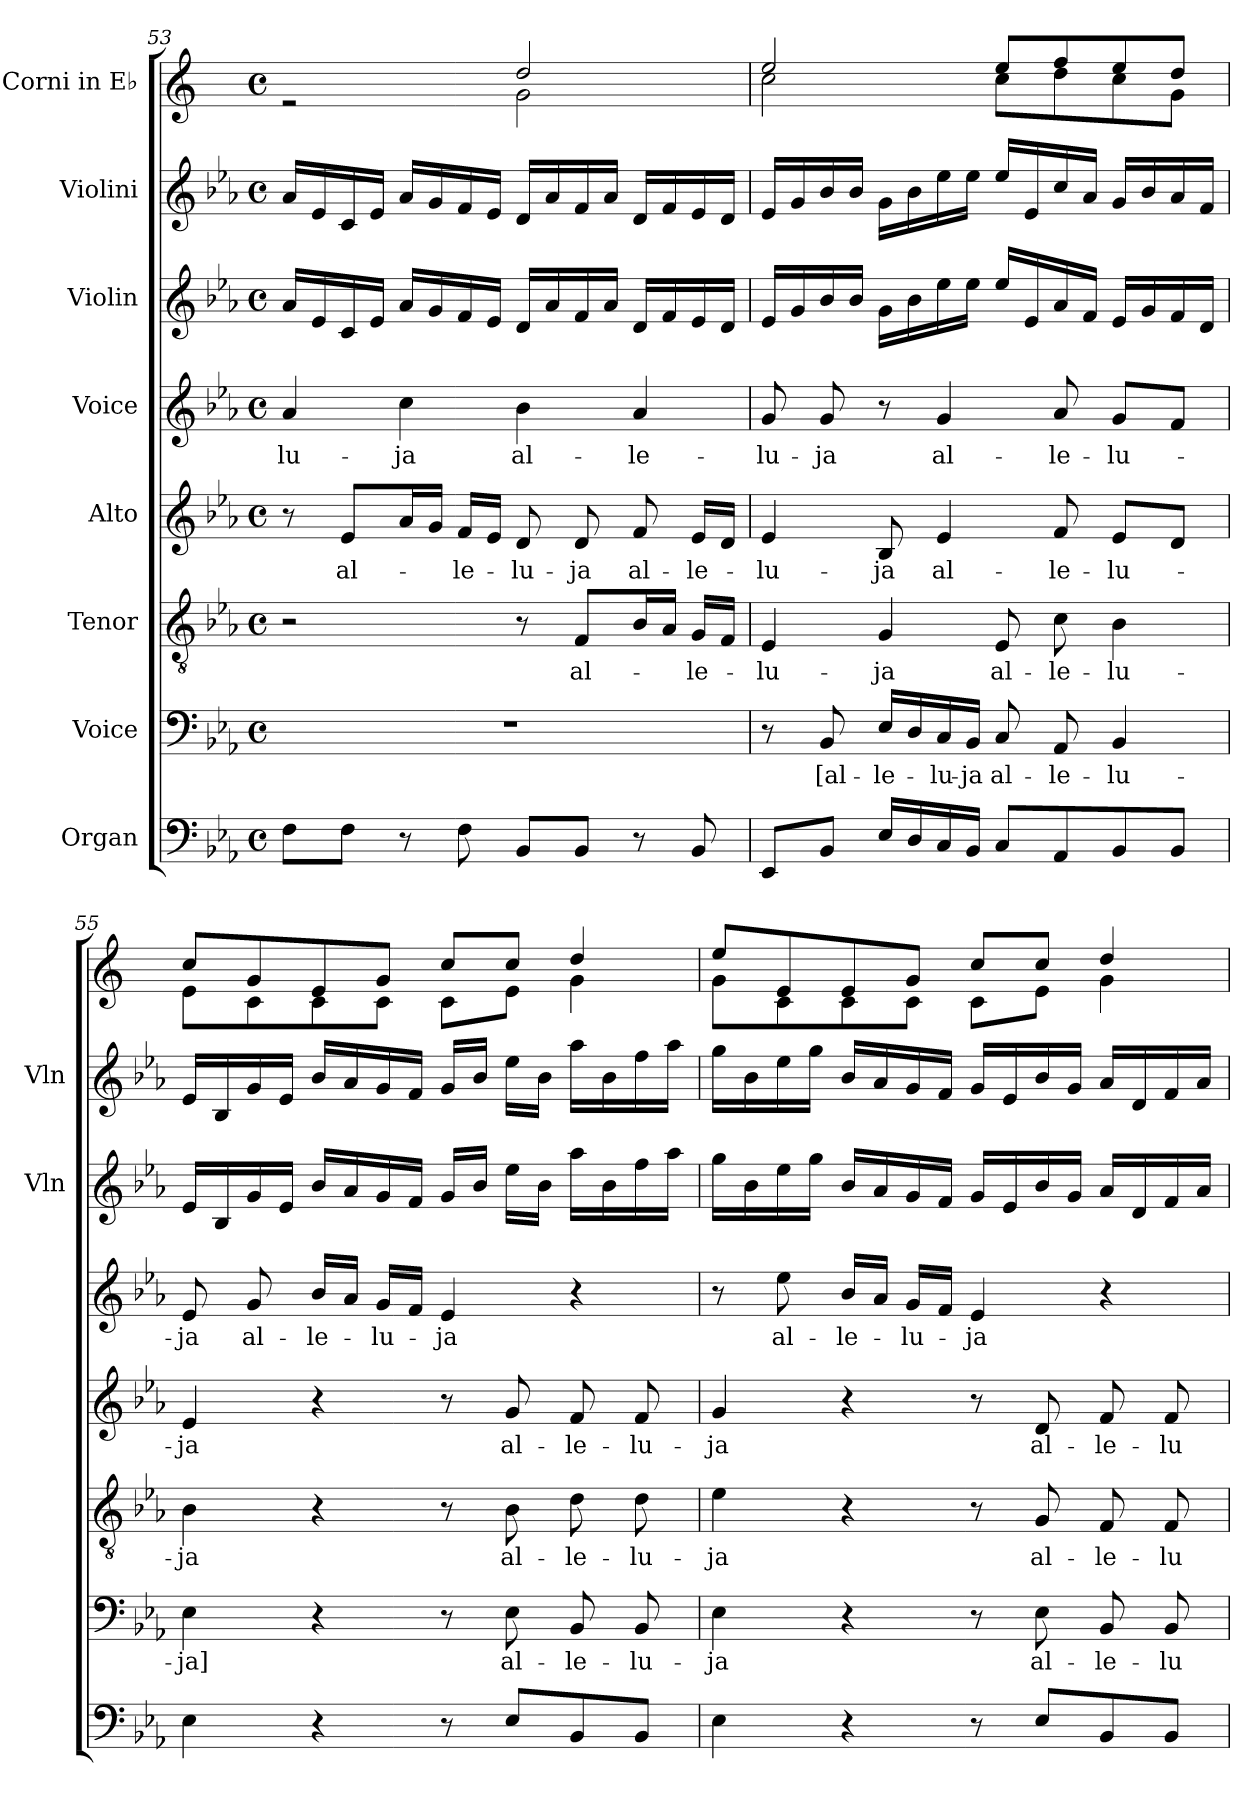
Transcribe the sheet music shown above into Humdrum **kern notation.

**kern	**kern	**text	**kern	**text	**kern	**text	**kern	**text	**kern	**kern	**kern
*part8	*part7	*part7	*part6	*part6	*part5	*part5	*part4	*part4	*part3	*part2	*part1
*staff8	*staff7	*staff7	*staff6	*staff6	*staff5	*staff5	*staff4	*staff4	*staff3	*staff2	*staff1
*I"Organ	*I"Voice	*	*I"Tenor	*	*I"Alto	*	*I"Voice	*	*I"Violin	*I"Violini	*I"Corni in E♭
*	*	*	*	*	*	*	*	*	*I'Vln	*I'Vln	*
*clefF4	*clefF4	*	*clefGv2	*	*clefG2	*	*clefG2	*	*clefG2	*clefG2	*clefG2
*	*	*	*	*	*	*	*	*	*	*	*ITrd5c9
*k[b-e-a-]	*k[b-e-a-]	*	*k[b-e-a-]	*	*k[b-e-a-]	*	*k[b-e-a-]	*	*k[b-e-a-]	*k[b-e-a-]	*k[b-e-a-]
*M4/4	*M4/4	*	*M4/4	*	*M4/4	*	*M4/4	*	*M4/4	*M4/4	*M4/4
*met(c)	*met(c)	*	*met(c)	*	*met(c)	*	*met(c)	*	*met(c)	*met(c)	*met(c)
=53	=53	=53	=53	=53	=53	=53	=53	=53	=53	=53	=53
!	!	!	!	!	!	!	!	!LO:LY:b	!	!	!
*	*	*	*	*	*	*	*	*	*	*	*^
8F\L	1r	.	2r	.	8r	.	4a-/	-lu-	16a-/LL	16a-/LL	2re	2ryy
.	.	.	.	.	.	.	.	.	16e-/	16e-/	.	.
!	!	!	!	!	!	!LO:LY:b	!	!	!	!	!	!
8F\J	.	.	.	.	8e-/L	al-	.	.	16c/	16c/	.	.
.	.	.	.	.	.	.	.	.	16e-/JJ	16e-/JJ	.	.
!	!	!	!	!	!	!	!	!LO:LY:b	!	!	!	!
8r	.	.	.	.	16a-/L	.	4cc\	-ja	16a-/LL	16a-/LL	.	.
.	.	.	.	.	16g/JJ	.	.	.	16g/	16g/	.	.
!	!	!	!	!	!	!LO:LY:b	!	!	!	!	!	!
8F\	.	.	.	.	16f/LL	-le-	.	.	16f/	16f/	.	.
.	.	.	.	.	16e-/JJ	.	.	.	16e-/JJ	16e-/JJ	.	.
!	!	!	!	!	!	!LO:LY:b	!	!LO:LY:b	!	!	!	!
8BB-/L	.	.	8r	.	8d/	-lu-	4b-\	al-	16d/LL	16d/LL	2f/	2B-\
.	.	.	.	.	.	.	.	.	16a-/	16a-/	.	.
!	!	!	!	!LO:LY:b	!	!LO:LY:b	!	!	!	!	!	!
8BB-/J	.	.	8F/L	al-	8d/	-ja	.	.	16f/	16f/	.	.
.	.	.	.	.	.	.	.	.	16a-/JJ	16a-/JJ	.	.
!	!	!	!	!	!	!LO:LY:b	!	!LO:LY:b	!	!	!	!
8r	.	.	16B-/L	.	8f/	al-	4a-/	-le-	16d/LL	16d/LL	.	.
.	.	.	16A-/JJ	.	.	.	.	.	16f/	16f/	.	.
!	!	!	!	!LO:LY:b	!	!LO:LY:b	!	!	!	!	!	!
8BB-/	.	.	16G/LL	-le-	16e-/LL	-le-	.	.	16e-/	16e-/	.	.
.	.	.	16F/JJ	.	16d/JJ	.	.	.	16d/JJ	16d/JJ	.	.
!!LO:PB:g=z	!!
=54	=54	=54	=54	=54	=54	=54	=54	=54	=54	=54	=54	=54
!	!	!	!	!LO:LY:b	!	!LO:LY:b	!	!LO:LY:b	!	!	!	!
8EE-/L	8r	.	4E-/	-lu-	4e-/	-lu-	8g/	-lu-	16e-/LL	16e-/LL	2g/	2e-\
.	.	.	.	.	.	.	.	.	16g/	16g/	.	.
!	!	!LO:LY:b	!	!	!	!	!	!LO:LY:b	!	!	!	!
8BB-/J	8BB-/	[al-	.	.	.	.	8g/	ja	16b-/	16b-/	.	.
.	.	.	.	.	.	.	.	.	16b-/JJ	16b-/JJ	.	.
!	!	!LO:LY:b	!	!LO:LY:b	!	!LO:LY:b	!	!	!	!	!	!
16E-/LL	16E-/LL	-le-	4G/	-ja	8B-/	-ja	8r	.	16g\LL	16g\LL	.	.
16D/	16D/	.	.	.	.	.	.	.	16b-\	16b-\	.	.
!	!	!LO:LY:b	!	!	!	!LO:LY:b	!	!LO:LY:b	!	!	!	!
16C/	16C/	lu-	.	.	4e-/	al-	4g/	al-	16ee-\	16ee-\	.	.
!	!	!LO:LY:b	!	!	!	!	!	!	!	!	!	!
16BB-/JJ	16BB-/JJ	-ja	.	.	.	.	.	.	16ee-\JJ	16ee-\JJ	.	.
!	!	!LO:LY:b	!	!LO:LY:b	!	!	!	!	!	!	!	!
8C/L	8C/	al-	8E-/	al-	.	.	.	.	16ee-/LL	16ee-/LL	8g/L	8e-\L
.	.	.	.	.	.	.	.	.	16e-/	16e-/	.	.
!	!	!LO:LY:b	!	!LO:LY:b	!	!LO:LY:b	!	!LO:LY:b	!	!	!	!
8AA-/	8AA-/	-le-	8c\	-le-	8f/	-le-	8a-/	-le-	16a-/	16cc/	8a-/	8f\
.	.	.	.	.	.	.	.	.	16f/JJ	16a-/JJ	.	.
!	!	!LO:LY:b	!	!LO:LY:b	!	!LO:LY:b	!	!LO:LY:b	!	!	!	!
8BB-/	4BB-/	-lu-	4B-\	-lu-	8e-/L	-lu-	8g/L	-lu-	16e-/LL	16g/LL	8g/	8e-\
.	.	.	.	.	.	.	.	.	16g/	16b-/	.	.
8BB-/J	.	.	.	.	8d/J	.	8f/J	.	16f/	16a-/	8f/J	8B-\J
.	.	.	.	.	.	.	.	.	16d/JJ	16f/JJ	.	.
=55	=55	=55	=55	=55	=55	=55	=55	=55	=55	=55	=55	=55
!	!	!LO:LY:b	!	!LO:LY:b	!	!LO:LY:b	!	!LO:LY:b	!	!	!	!
4E-\	4E-\	-ja]	4B-\	-ja	4e-/	-ja	8e-/	-ja	16e-/LL	16e-/LL	8e-/L	8G\L
.	.	.	.	.	.	.	.	.	16B-/	16B-/	.	.
!	!	!	!	!	!	!	!	!LO:LY:b	!	!	!	!
.	.	.	.	.	.	.	8g/	al-	16g/	16g/	8B-/	8E-\
.	.	.	.	.	.	.	.	.	16e-/JJ	16e-/JJ	.	.
!	!	!	!	!	!	!	!	!LO:LY:b	!	!	!	!
4r	4r	.	4r	.	4r	.	16b-/LL	-le-	16b-/LL	16b-/LL	8G/	8E-\
.	.	.	.	.	.	.	16a-/JJ	.	16a-/	16a-/	.	.
!	!	!	!	!	!	!	!	!LO:LY:b	!	!	!	!
.	.	.	.	.	.	.	16g/LL	-lu-	16g/	16g/	8B-/J	8E-\J
.	.	.	.	.	.	.	16f/JJ	.	16f/JJ	16f/JJ	.	.
!	!	!	!	!	!	!	!	!LO:LY:b	!	!	!	!
8r	8r	.	8r	.	8r	.	4e-/	-ja	16g/LL	16g/LL	8e-/L	8E-\L
.	.	.	.	.	.	.	.	.	16b-/JJ	16b-/JJ	.	.
!	!	!LO:LY:b	!	!LO:LY:b	!	!LO:LY:b	!	!	!	!	!	!
8E-/L	8E-\	al-	8B-\	al-	8g/	al-	.	.	16ee-\LL	16ee-\LL	8e-/J	8G\J
.	.	.	.	.	.	.	.	.	16b-\JJ	16b-\JJ	.	.
!	!	!LO:LY:b	!	!LO:LY:b	!	!LO:LY:b	!	!	!	!	!	!
8BB-/	8BB-/	-le-	8d\	-le-	8f/	-le-	4r	.	16aa-\LL	16aa-\LL	4f/	4B-\
.	.	.	.	.	.	.	.	.	16b-\	16b-\	.	.
!	!	!LO:LY:b	!	!LO:LY:b	!	!LO:LY:b	!	!	!	!	!	!
8BB-/J	8BB-/	-lu-	8d\	-lu-	8f/	-lu-	.	.	16ff\	16ff\	.	.
.	.	.	.	.	.	.	.	.	16aa-\JJ	16aa-\JJ	.	.
=56	=56	=56	=56	=56	=56	=56	=56	=56	=56	=56	=56	=56
!	!	!LO:LY:b	!	!LO:LY:b	!	!LO:LY:b	!	!	!	!	!	!
4E-\	4E-\	-ja	4e-\	-ja	4g/	-ja	8r	.	16gg\LL	16gg\LL	8g/L	8B-\L
.	.	.	.	.	.	.	.	.	16b-\	16b-\	.	.
!	!	!	!	!	!	!	!	!LO:LY:b	!	!	!	!
.	.	.	.	.	.	.	8ee-\	al-	16ee-\	16ee-\	8G/	8E-\
.	.	.	.	.	.	.	.	.	16gg\JJ	16gg\JJ	.	.
!	!	!	!	!	!	!	!	!LO:LY:b	!	!	!	!
4r	4r	.	4r	.	4r	.	16b-/LL	-le-	16b-/LL	16b-/LL	8G/	8E-\
.	.	.	.	.	.	.	16a-/JJ	.	16a-/	16a-/	.	.
!	!	!	!	!	!	!	!	!LO:LY:b	!	!	!	!
.	.	.	.	.	.	.	16g/LL	-lu-	16g/	16g/	8B-/J	8E-\J
.	.	.	.	.	.	.	16f/JJ	.	16f/JJ	16f/JJ	.	.
!	!	!	!	!	!	!	!	!LO:LY:b	!	!	!	!
8r	8r	.	8r	.	8r	.	4e-/	-ja	16g/LL	16g/LL	8e-/L	8E-\L
.	.	.	.	.	.	.	.	.	16e-/	16e-/	.	.
!	!	!LO:LY:b	!	!LO:LY:b	!	!LO:LY:b	!	!	!	!	!	!
8E-/L	8E-\	al-	8G/	al-	8d/	al-	.	.	16b-/	16b-/	8e-/J	8G\J
.	.	.	.	.	.	.	.	.	16g/JJ	16g/JJ	.	.
!	!	!LO:LY:b	!	!LO:LY:b	!	!LO:LY:b	!	!	!	!	!	!
8BB-/	8BB-/	-le-	8F/	-le-	8f/	-le-	4r	.	16a-/LL	16a-/LL	4f/	4B-\
.	.	.	.	.	.	.	.	.	16d/	16d/	.	.
!	!	!LO:LY:b	!	!LO:LY:b	!	!LO:LY:b	!	!	!	!	!	!
8BB-/J	8BB-/	-lu	8F/	-lu	8f/	-lu	.	.	16f/	16f/	.	.
.	.	.	.	.	.	.	.	.	16a-/JJ	16a-/JJ	.	.
*	*	*	*	*	*	*	*	*	*	*	*v	*v
=	=	=	=	=	=	=	=	=	=	=	=
*-	*-	*-	*-	*-	*-	*-	*-	*-	*-	*-	*-
